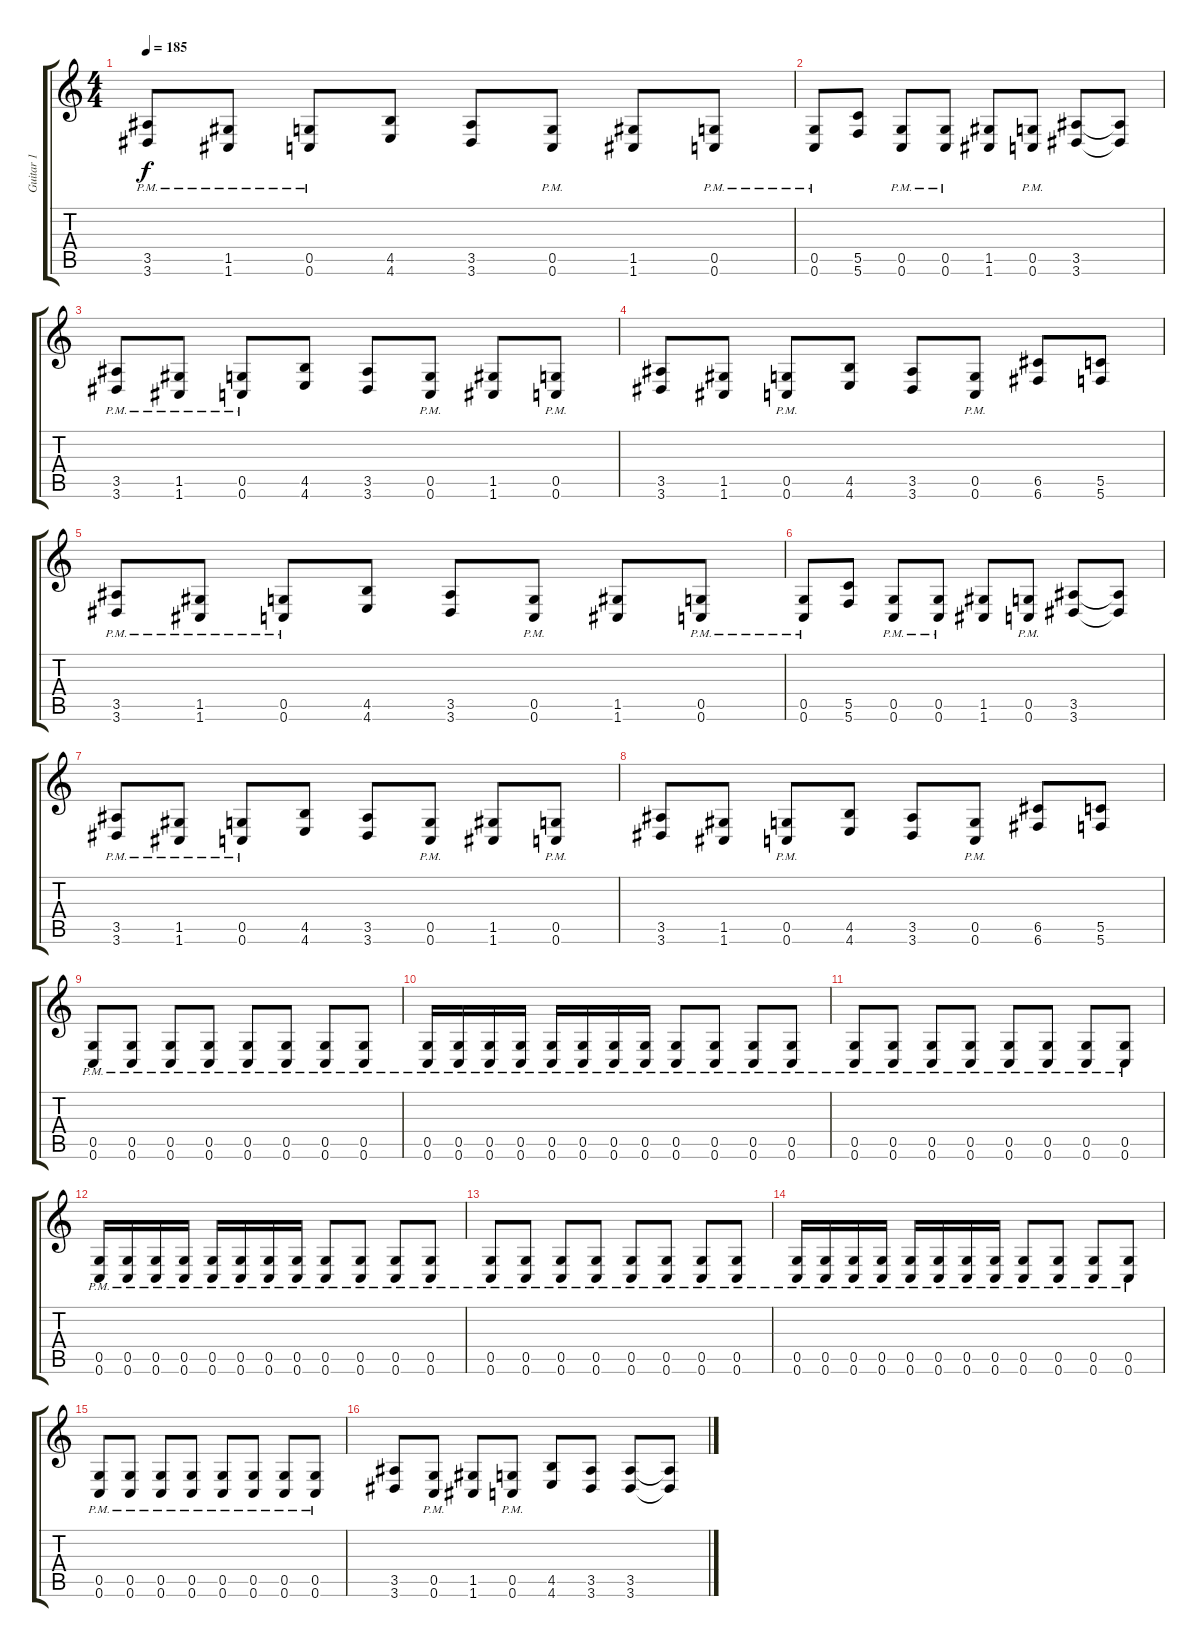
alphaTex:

\track ("Guitar 1" "Guitar 1") {instrument distortionguitar}
\staff {score tabs}
\tuning (D4 A3 F3 C3 G2 C2) {hide}
\ts (4 4)
\tempo 185
\clef g2
\ks c
(3.5{pm} 3.6{pm}).8{dy f} (1.5{pm} 1.6{pm}).8 (0.5{pm} 0.6{pm}).8 (4.5 4.6).8 (3.5 3.6).8 (0.5{pm} 0.6{pm}).8 (1.5 1.6).8 (0.5{pm} 0.6{pm}).8 |
(0.5{pm} 0.6{pm}).8 (5.5 5.6).8 (0.5{pm} 0.6{pm}).8 (0.5{pm} 0.6{pm}).8 (1.5 1.6).8 (0.5{pm} 0.6{pm}).8 (3.5 3.6).8 (3.5{t} 3.6{t}).8 |
(3.5{pm} 3.6{pm}).8 (1.5{pm} 1.6{pm}).8 (0.5{pm} 0.6{pm}).8 (4.5 4.6).8 (3.5 3.6).8 (0.5{pm} 0.6{pm}).8 (1.5 1.6).8 (0.5{pm} 0.6{pm}).8 |
(3.5 3.6).8 (1.5 1.6).8 (0.5{pm} 0.6{pm}).8 (4.5 4.6).8 (3.5 3.6).8 (0.5{pm} 0.6{pm}).8 (6.5 6.6).8 (5.5 5.6).8 |
(3.5{pm} 3.6{pm}).8 (1.5{pm} 1.6{pm}).8 (0.5{pm} 0.6{pm}).8 (4.5 4.6).8 (3.5 3.6).8 (0.5{pm} 0.6{pm}).8 (1.5 1.6).8 (0.5{pm} 0.6{pm}).8 |
(0.5{pm} 0.6{pm}).8 (5.5 5.6).8 (0.5{pm} 0.6{pm}).8 (0.5{pm} 0.6{pm}).8 (1.5 1.6).8 (0.5{pm} 0.6{pm}).8 (3.5 3.6).8 (3.5{t} 3.6{t}).8 |
(3.5{pm} 3.6{pm}).8 (1.5{pm} 1.6{pm}).8 (0.5{pm} 0.6{pm}).8 (4.5 4.6).8 (3.5 3.6).8 (0.5{pm} 0.6{pm}).8 (1.5 1.6).8 (0.5{pm} 0.6{pm}).8 |
(3.5 3.6).8 (1.5 1.6).8 (0.5{pm} 0.6{pm}).8 (4.5 4.6).8 (3.5 3.6).8 (0.5{pm} 0.6{pm}).8 (6.5 6.6).8 (5.5 5.6).8 |
(0.5{pm} 0.6{pm}).8 (0.5{pm} 0.6{pm}).8 (0.5{pm} 0.6{pm}).8 (0.5{pm} 0.6{pm}).8 (0.5{pm} 0.6{pm}).8 (0.5{pm} 0.6{pm}).8 (0.5{pm} 0.6{pm}).8 (0.5{pm} 0.6{pm}).8 |
(0.5{pm} 0.6{pm}).16 (0.5{pm} 0.6{pm}).16 (0.5{pm} 0.6{pm}).16 (0.5{pm} 0.6{pm}).16 (0.5{pm} 0.6{pm}).16 (0.5{pm} 0.6{pm}).16 (0.5{pm} 0.6{pm}).16 (0.5{pm} 0.6{pm}).16 (0.5{pm} 0.6{pm}).8 (0.5{pm} 0.6{pm}).8 (0.5{pm} 0.6{pm}).8 (0.5{pm} 0.6{pm}).8 |
(0.5{pm} 0.6{pm}).8 (0.5{pm} 0.6{pm}).8 (0.5{pm} 0.6{pm}).8 (0.5{pm} 0.6{pm}).8 (0.5{pm} 0.6{pm}).8 (0.5{pm} 0.6{pm}).8 (0.5{pm} 0.6{pm}).8 (0.5{pm} 0.6{pm}).8 |
(0.5{pm} 0.6{pm}).16 (0.5{pm} 0.6{pm}).16 (0.5{pm} 0.6{pm}).16 (0.5{pm} 0.6{pm}).16 (0.5{pm} 0.6{pm}).16 (0.5{pm} 0.6{pm}).16 (0.5{pm} 0.6{pm}).16 (0.5{pm} 0.6{pm}).16 (0.5{pm} 0.6{pm}).8 (0.5{pm} 0.6{pm}).8 (0.5{pm} 0.6{pm}).8 (0.5{pm} 0.6{pm}).8 |
(0.5{pm} 0.6{pm}).8 (0.5{pm} 0.6{pm}).8 (0.5{pm} 0.6{pm}).8 (0.5{pm} 0.6{pm}).8 (0.5{pm} 0.6{pm}).8 (0.5{pm} 0.6{pm}).8 (0.5{pm} 0.6{pm}).8 (0.5{pm} 0.6{pm}).8 |
(0.5{pm} 0.6{pm}).16 (0.5{pm} 0.6{pm}).16 (0.5{pm} 0.6{pm}).16 (0.5{pm} 0.6{pm}).16 (0.5{pm} 0.6{pm}).16 (0.5{pm} 0.6{pm}).16 (0.5{pm} 0.6{pm}).16 (0.5{pm} 0.6{pm}).16 (0.5{pm} 0.6{pm}).8 (0.5{pm} 0.6{pm}).8 (0.5{pm} 0.6{pm}).8 (0.5{pm} 0.6{pm}).8 |
(0.5{pm} 0.6{pm}).8 (0.5{pm} 0.6{pm}).8 (0.5{pm} 0.6{pm}).8 (0.5{pm} 0.6{pm}).8 (0.5{pm} 0.6{pm}).8 (0.5{pm} 0.6{pm}).8 (0.5{pm} 0.6{pm}).8 (0.5{pm} 0.6{pm}).8 |
(3.5 3.6).8 (0.5{pm} 0.6{pm}).8 (1.5 1.6).8 (0.5{pm} 0.6{pm}).8 (4.5 4.6).8 (3.5 3.6).8 (3.5 3.6).8 (3.5{t} 3.6{t}).8
